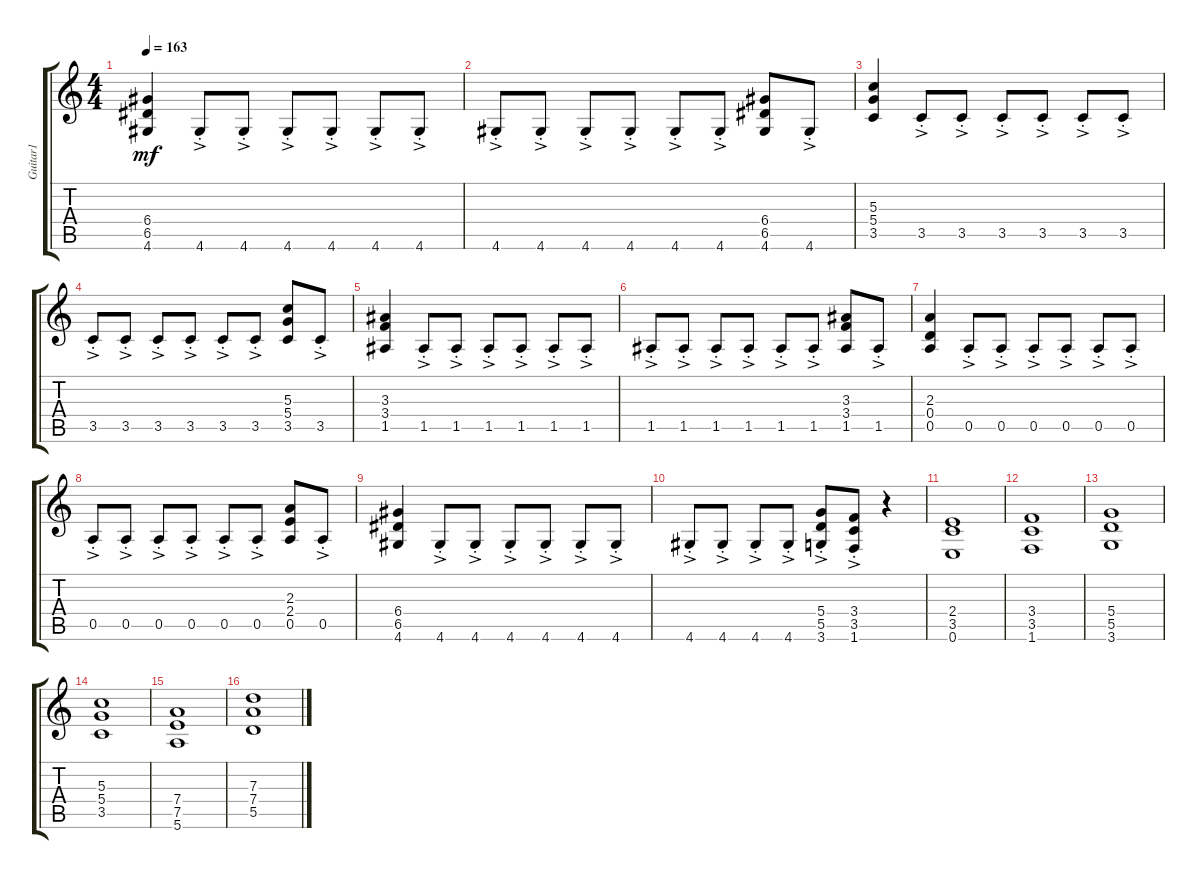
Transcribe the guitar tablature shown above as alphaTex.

\track ("Guitar1" "Guitar1") {instrument electricguitarclean}
\staff {score tabs}
\tuning (E4 B3 G3 D3 A2 E2) {hide}
\ts (4 4)
\tempo 163
\clef g2
\ks c
(6.4 6.5 4.6).4{dy mf} 4.6{ac st}.8 4.6{ac st}.8 4.6{ac st}.8 4.6{ac st}.8 4.6{ac st}.8 4.6{ac st}.8 |
4.6{ac st}.8 4.6{ac st}.8 4.6{ac st}.8 4.6{ac st}.8 4.6{ac st}.8 4.6{ac st}.8 (6.4 6.5 4.6).8 4.6{ac st}.8 |
(5.3 5.4 3.5).4 3.5{ac st}.8 3.5{ac st}.8 3.5{ac st}.8 3.5{ac st}.8 3.5{ac st}.8 3.5{ac st}.8 |
3.5{ac st}.8 3.5{ac st}.8 3.5{ac st}.8 3.5{ac st}.8 3.5{ac st}.8 3.5{ac st}.8 (5.3 5.4 3.5).8 3.5{ac st}.8 |
(3.3 3.4 1.5).4 1.5{ac st}.8 1.5{ac st}.8 1.5{ac st}.8 1.5{ac st}.8 1.5{ac st}.8 1.5{ac st}.8 |
1.5{ac st}.8 1.5{ac st}.8 1.5{ac st}.8 1.5{ac st}.8 1.5{ac st}.8 1.5{ac st}.8 (3.3 3.4 1.5).8 1.5{ac st}.8 |
(2.3 0.4 0.5).4 0.5{ac st}.8 0.5{ac st}.8 0.5{ac st}.8 0.5{ac st}.8 0.5{ac st}.8 0.5{ac st}.8 |
0.5{ac st}.8 0.5{ac st}.8 0.5{ac st}.8 0.5{ac st}.8 0.5{ac st}.8 0.5{ac st}.8 (2.3 2.4 0.5).8 0.5{ac st}.8 |
(6.4 6.5 4.6).4 4.6{ac st}.8 4.6{ac st}.8 4.6{ac st}.8 4.6{ac st}.8 4.6{ac st}.8 4.6{ac st}.8 |
4.6{ac st}.8 4.6{ac st}.8 4.6{ac st}.8 4.6{ac st}.8 (5.4 5.5 3.6{ac st}).8 (3.4 3.5 1.6{ac st}).8 r.4 |
(2.4 3.5 0.6).1 |
(3.4 3.5 1.6).1 |
(5.4 5.5 3.6).1 |
(5.3 5.4 3.5).1 |
(7.4 7.5 5.6).1 |
(7.3 7.4 5.5).1
